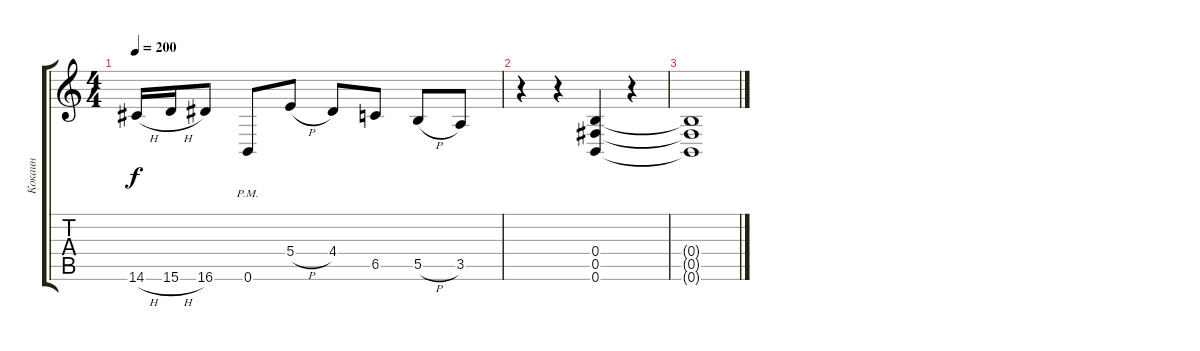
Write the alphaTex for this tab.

\track ("Кокаин" "Кокаин") {instrument distortionguitar}
\staff {score tabs}
\tuning (Db4 Ab3 E3 B2 Gb2 B1) {hide}
\ts (4 4)
\tempo 200
\clef g2
\ks c
14.6{h}.16{dy f} 15.6{h}.16 16.6.8 0.6{pm}.8 5.4{h}.8 4.4.8 6.5.8 5.5{h}.8 3.5.8 |
r.4 r.4 (0.4 0.5 0.6).4 r.4 |
(0.4{t} 0.5{t} 0.6{t}).1
